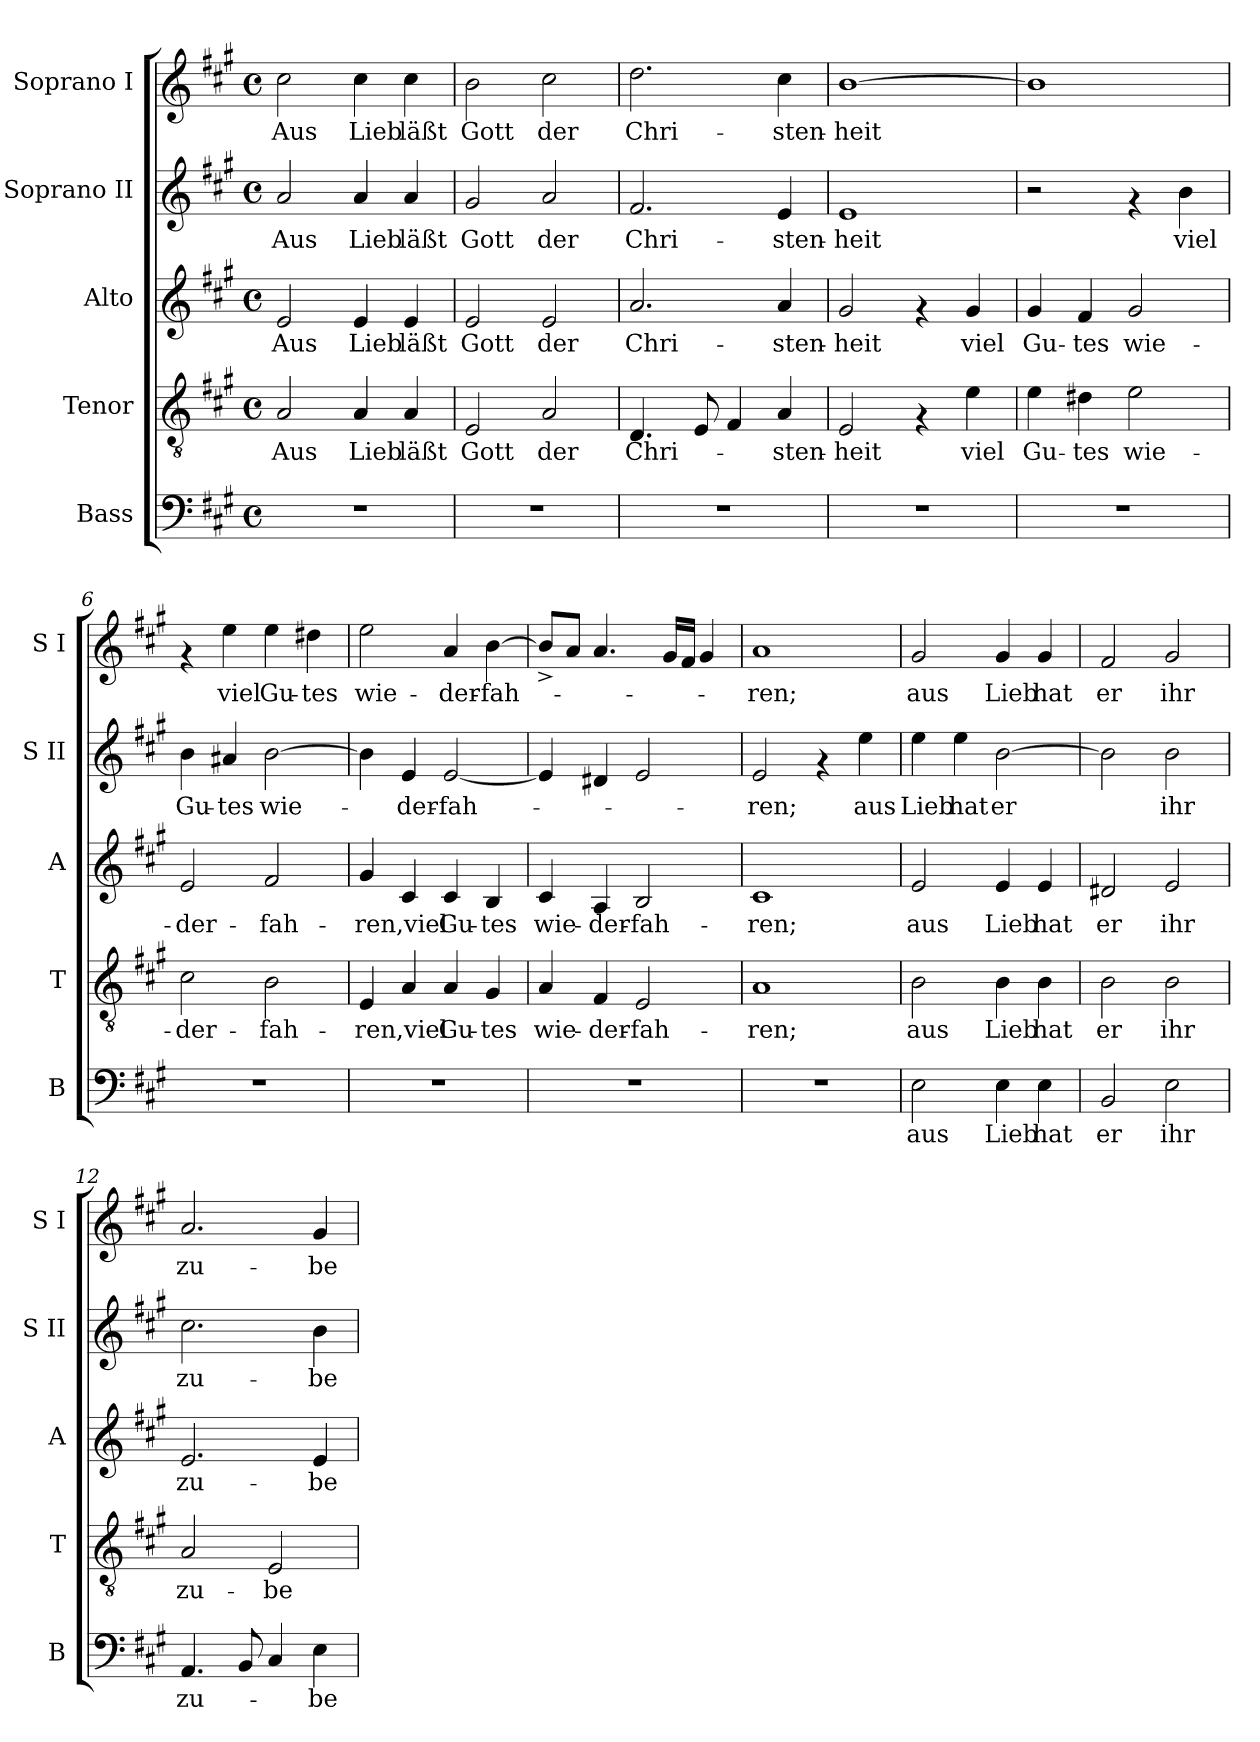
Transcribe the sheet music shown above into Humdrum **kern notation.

**kern	**text	**kern	**text	**kern	**text	**kern	**text	**kern	**text
*part5	*part5	*part4	*part4	*part3	*part3	*part2	*part2	*part1	*part1
*staff5	*staff5	*staff4	*staff4	*staff3	*staff3	*staff2	*staff2	*staff1	*staff1
*I"Bass	*	*I"Tenor	*	*I"Alto	*	*I"Soprano II	*	*I"Soprano I	*
*I'B	*	*I'T	*	*I'A	*	*I'S II	*	*I'S I	*
*clefF4	*	*clefGv2	*	*clefG2	*	*clefG2	*	*clefG2	*
*k[f#c#g#]	*	*k[f#c#g#]	*	*k[f#c#g#]	*	*k[f#c#g#]	*	*k[f#c#g#]	*
*A:	*	*A:	*	*A:	*	*A:	*	*A:	*
*M4/4	*	*M4/4	*	*M4/4	*	*M4/4	*	*M4/4	*
*met(c)	*	*met(c)	*	*met(c)	*	*met(c)	*	*met(c)	*
=1	=1	=1	=1	=1	=1	=1	=1	=1	=1
!	!	!	!LO:LY:b	!	!LO:LY:b	!	!LO:LY:b	!	!LO:LY:b
1r	.	2A/	Aus	2e/	Aus	2a/	Aus	2cc#\	Aus
!	!	!	!LO:LY:b	!	!LO:LY:b	!	!LO:LY:b	!	!LO:LY:b
.	.	4A/	Lieb	4e/	Lieb	4a/	Lieb	4cc#\	Lieb
!	!	!	!LO:LY:b	!	!LO:LY:b	!	!LO:LY:b	!	!LO:LY:b
.	.	4A/	läßt	4e/	läßt	4a/	läßt	4cc#\	läßt
=2	=2	=2	=2	=2	=2	=2	=2	=2	=2
!	!	!	!LO:LY:b	!	!LO:LY:b	!	!LO:LY:b	!	!LO:LY:b
1r	.	2E/	Gott	2e/	Gott	2g#/	Gott	2b\	Gott
!	!	!	!LO:LY:b	!	!LO:LY:b	!	!LO:LY:b	!	!LO:LY:b
.	.	2A/	der	2e/	der	2a/	der	2cc#\	der
=3	=3	=3	=3	=3	=3	=3	=3	=3	=3
!	!	!	!LO:LY:b	!	!LO:LY:b	!	!LO:LY:b	!	!LO:LY:b
1r	.	4.D/	Chri-	2.a/	Chri-	2.f#/	Chri-	2.dd\	Chri-
.	.	8E/	.	.	.	.	.	.	.
.	.	4F#/	.	.	.	.	.	.	.
!	!	!	!LO:LY:b	!	!LO:LY:b	!	!LO:LY:b	!	!LO:LY:b
.	.	4A/	-sten-	4a/	-sten-	4e/	-sten-	4cc#\	-sten-
=4	=4	=4	=4	=4	=4	=4	=4	=4	=4
!	!	!	!LO:LY:b	!	!LO:LY:b	!	!LO:LY:b	!	!LO:LY:b
1r	.	2E/	-heit	2g#/	-heit	1e	-heit	[>1b	-heit
.	.	4rF	.	4rf	.	.	.	.	.
!	!	!	!LO:LY:b	!	!LO:LY:b	!	!	!	!
.	.	4e\	viel	4g#/	viel	.	.	.	.
=5	=5	=5	=5	=5	=5	=5	=5	=5	=5
!	!	!	!LO:LY:b	!	!LO:LY:b	!	!	!	!
1r	.	4e\	Gu-	4g#/	Gu-	2r	.	1b]	.
!	!	!	!LO:LY:b	!	!LO:LY:b	!	!	!	!
.	.	4d#X\	-tes	4f#/	-tes	.	.	.	.
!	!	!	!LO:LY:b	!	!LO:LY:b	!	!	!	!
.	.	2e\	wie-	2g#/	wie-	4rf	.	.	.
!	!	!	!	!	!	!	!LO:LY:b	!	!
.	.	.	.	.	.	4b\	viel	.	.
=6	=6	=6	=6	=6	=6	=6	=6	=6	=6
!	!	!	!LO:LY:b	!	!LO:LY:b	!	!LO:LY:b	!	!
1r	.	2c#\	-der-	2e/	-der-	4b\	Gu-	4rf	.
!	!	!	!	!	!	!	!LO:LY:b	!	!LO:LY:b
.	.	.	.	.	.	4a#X/	-tes	4ee\	viel
!	!	!	!LO:LY:b	!	!LO:LY:b	!	!LO:LY:b	!	!LO:LY:b
.	.	2B\	-fah-	2f#/	-fah-	[<2b\	wie-	4ee\	Gu-
!	!	!	!	!	!	!	!	!	!LO:LY:b
.	.	.	.	.	.	.	.	4dd#X\	-tes
!!LO:LB:g=z
=7	=7	=7	=7	=7	=7	=7	=7	=7	=7
!	!	!	!LO:LY:b	!	!LO:LY:b	!	!	!	!LO:LY:b
1r	.	4E/	-ren,viel	4g#/	-ren,viel	4b\]	.	2ee\	wie-
!	!	!	!	!	!	!	!LO:LY:b	!	!
.	.	4A/	.	4c#/	.	4e/	-der-	.	.
!	!	!	!LO:LY:b	!	!LO:LY:b	!	!LO:LY:b	!	!LO:LY:b
.	.	4A/	Gu-	4c#/	Gu-	[<2e/	-fah-	4a/	-der-
!	!	!	!LO:LY:b	!	!LO:LY:b	!	!	!	!LO:LY:b
.	.	4G#/	-tes	4B/	-tes	.	.	[>4b\	-fah-
=8	=8	=8	=8	=8	=8	=8	=8	=8	=8
!	!	!	!LO:LY:b	!	!LO:LY:b	!	!	!	!
1r	.	4A/	wie-	4c#/	wie-	4e/]	.	8b^</L]	.
.	.	.	.	.	.	.	.	8a/J	.
!	!	!	!LO:LY:b	!	!LO:LY:b	!	!	!	!
.	.	4F#/	-der-	4A/	-der-	4d#X/	.	4.a/	.
!	!	!	!LO:LY:b	!	!LO:LY:b	!	!	!	!
.	.	2E/	-fah-	2B/	-fah-	2e/	.	.	.
.	.	.	.	.	.	.	.	16g#/LL	.
.	.	.	.	.	.	.	.	16f#/JJ	.
.	.	.	.	.	.	.	.	4g#/	.
=9	=9	=9	=9	=9	=9	=9	=9	=9	=9
!	!	!	!LO:LY:b	!	!LO:LY:b	!	!LO:LY:b	!	!LO:LY:b
1r	.	1A	-ren;	1c#	-ren;	2e/	-ren;	1a	-ren;
.	.	.	.	.	.	4rf	.	.	.
!	!	!	!	!	!	!	!LO:LY:b	!	!
.	.	.	.	.	.	4ee\	aus	.	.
=10	=10	=10	=10	=10	=10	=10	=10	=10	=10
!	!LO:LY:b	!	!LO:LY:b	!	!LO:LY:b	!	!LO:LY:b	!	!LO:LY:b
2E\	aus	2B\	aus	2e/	aus	4ee\	Lieb	2g#/	aus
!	!	!	!	!	!	!	!LO:LY:b	!	!
.	.	.	.	.	.	4ee\	hat	.	.
!	!LO:LY:b	!	!LO:LY:b	!	!LO:LY:b	!	!LO:LY:b	!	!LO:LY:b
4E\	Lieb	4B\	Lieb	4e/	Lieb	[>2b\	er	4g#/	Lieb
!	!LO:LY:b	!	!LO:LY:b	!	!LO:LY:b	!	!	!	!LO:LY:b
4E\	hat	4B\	hat	4e/	hat	.	.	4g#/	hat
=11	=11	=11	=11	=11	=11	=11	=11	=11	=11
!	!LO:LY:b	!	!LO:LY:b	!	!LO:LY:b	!	!	!	!LO:LY:b
2BB/	er	2B\	er	2d#X/	er	2b\]	.	2f#/	er
!	!LO:LY:b	!	!LO:LY:b	!	!LO:LY:b	!	!LO:LY:b	!	!LO:LY:b
2E\	ihr	2B\	ihr	2e/	ihr	2b\	ihr	2g#/	ihr
=12	=12	=12	=12	=12	=12	=12	=12	=12	=12
!	!LO:LY:b	!	!LO:LY:b	!	!LO:LY:b	!	!LO:LY:b	!	!LO:LY:b
4.AA/	zu-	2A/	zu-	2.e/	zu-	2.cc#\	zu-	2.a/	zu-
8BB/	.	.	.	.	.	.	.	.	.
!	!	!	!LO:LY:b	!	!	!	!	!	!
4C#/	.	2E/	-be-	.	.	.	.	.	.
!	!LO:LY:b	!	!	!	!LO:LY:b	!	!LO:LY:b	!	!LO:LY:b
4E\	-be-	.	.	4e/	-be-	4b\	-be-	4g#/	-be-
=	=	=	=	=	=	=	=	=	=
*-	*-	*-	*-	*-	*-	*-	*-	*-	*-
